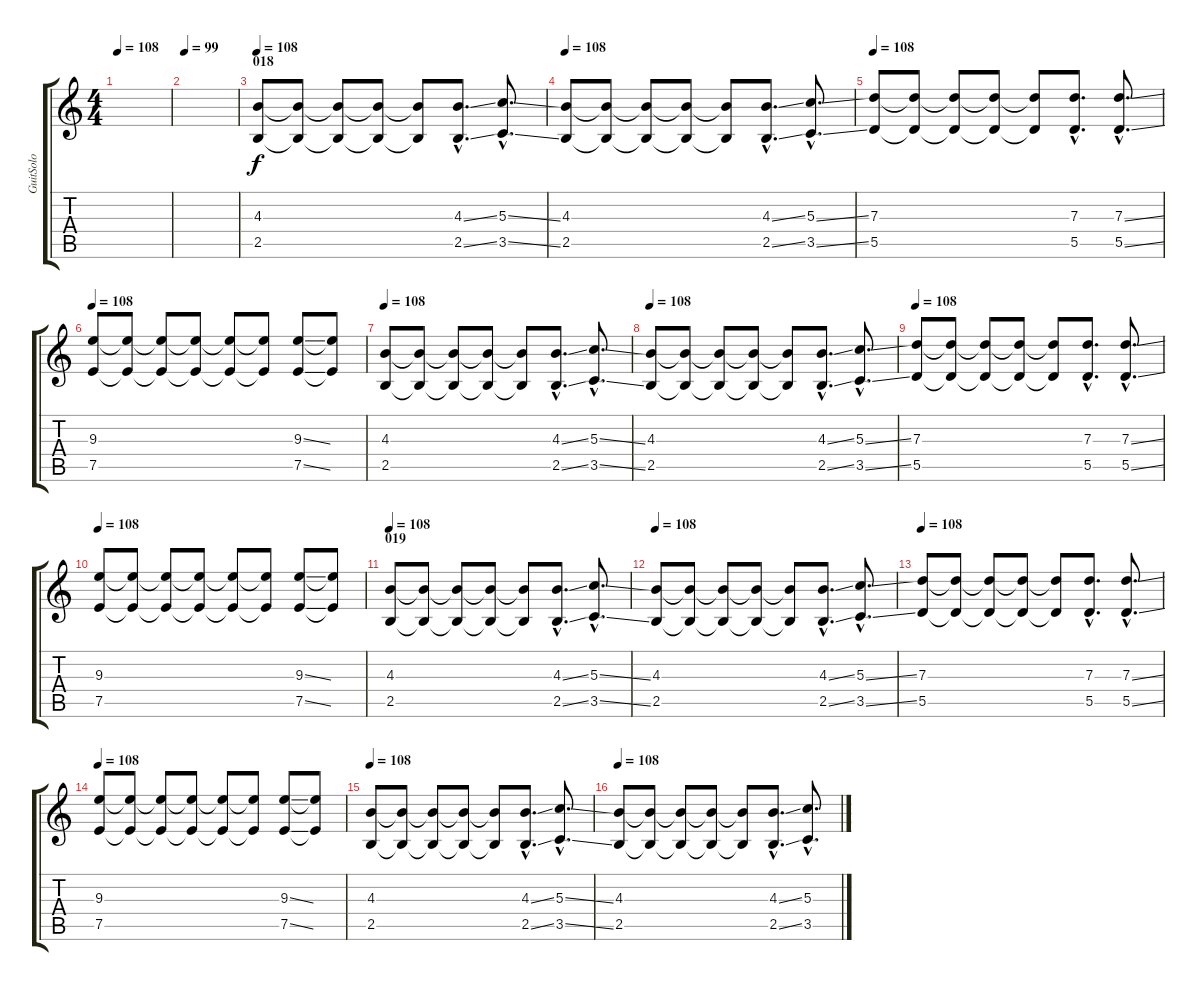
\track ("GuitSolo" "GuitSolo") {instrument acousticguitarsteel}
\staff {score tabs}
\tuning (E4 B3 G3 D3 A2 E2) {hide}
\ts (4 4)
\tempo 108
\clef g2
\ks c
|
\tempo 99
|
\section ("" "018")
\tempo 108
(4.3 2.5).8 (4.3{t} 2.5{t}).8 (4.3{t} 2.5{t}).8 (4.3{t} 2.5{t}).8 (4.3{t} 2.5{t}).8 (4.3{ss hac} 2.5{ss hac}).8{d} (5.3{ss hac} 3.5{ss hac}).8{d} |
\tempo 108
(4.3 2.5).8 (4.3{t} 2.5{t}).8 (4.3{t} 2.5{t}).8 (4.3{t} 2.5{t}).8 (4.3{t} 2.5{t}).8 (4.3{ss hac} 2.5{ss hac}).8{d} (5.3{ss hac} 3.5{ss hac}).8{d} |
\tempo 108
(7.3 5.5).8 (7.3{t} 5.5{t}).8 (7.3{t} 5.5{t}).8 (7.3{t} 5.5{t}).8 (7.3{t} 5.5{t}).8 (7.3{hac} 5.5{hac}).8{d} (7.3{ss hac} 5.5{ss hac}).8{d} |
\tempo 108
(9.3 7.5).8 (9.3{t} 7.5{t}).8 (9.3{t} 7.5{t}).8 (9.3{t} 7.5{t}).8 (9.3{t} 7.5{t}).8 (9.3{t} 7.5{t}).8 (9.3{ss} 7.5{ss}).8 (9.3{t} 7.5{t}).8 |
\tempo 108
(4.3 2.5).8 (4.3{t} 2.5{t}).8 (4.3{t} 2.5{t}).8 (4.3{t} 2.5{t}).8 (4.3{t} 2.5{t}).8 (4.3{ss hac} 2.5{ss hac}).8{d} (5.3{ss hac} 3.5{ss hac}).8{d} |
\tempo 108
(4.3 2.5).8 (4.3{t} 2.5{t}).8 (4.3{t} 2.5{t}).8 (4.3{t} 2.5{t}).8 (4.3{t} 2.5{t}).8 (4.3{ss hac} 2.5{ss hac}).8{d} (5.3{ss hac} 3.5{ss hac}).8{d} |
\tempo 108
(7.3 5.5).8 (7.3{t} 5.5{t}).8 (7.3{t} 5.5{t}).8 (7.3{t} 5.5{t}).8 (7.3{t} 5.5{t}).8 (7.3{hac} 5.5{hac}).8{d} (7.3{ss hac} 5.5{ss hac}).8{d} |
\tempo 108
(9.3 7.5).8 (9.3{t} 7.5{t}).8 (9.3{t} 7.5{t}).8 (9.3{t} 7.5{t}).8 (9.3{t} 7.5{t}).8 (9.3{t} 7.5{t}).8 (9.3{ss} 7.5{ss}).8 (9.3{t} 7.5{t}).8 |
\section ("" "019")
\tempo 108
(4.3 2.5).8 (4.3{t} 2.5{t}).8 (4.3{t} 2.5{t}).8 (4.3{t} 2.5{t}).8 (4.3{t} 2.5{t}).8 (4.3{ss hac} 2.5{ss hac}).8{d} (5.3{ss hac} 3.5{ss hac}).8{d} |
\tempo 108
(4.3 2.5).8 (4.3{t} 2.5{t}).8 (4.3{t} 2.5{t}).8 (4.3{t} 2.5{t}).8 (4.3{t} 2.5{t}).8 (4.3{ss hac} 2.5{ss hac}).8{d} (5.3{ss hac} 3.5{ss hac}).8{d} |
\tempo 108
(7.3 5.5).8 (7.3{t} 5.5{t}).8 (7.3{t} 5.5{t}).8 (7.3{t} 5.5{t}).8 (7.3{t} 5.5{t}).8 (7.3{hac} 5.5{hac}).8{d} (7.3{ss hac} 5.5{ss hac}).8{d} |
\tempo 108
(9.3 7.5).8 (9.3{t} 7.5{t}).8 (9.3{t} 7.5{t}).8 (9.3{t} 7.5{t}).8 (9.3{t} 7.5{t}).8 (9.3{t} 7.5{t}).8 (9.3{ss} 7.5{ss}).8 (9.3{t} 7.5{t}).8 |
\tempo 108
(4.3 2.5).8 (4.3{t} 2.5{t}).8 (4.3{t} 2.5{t}).8 (4.3{t} 2.5{t}).8 (4.3{t} 2.5{t}).8 (4.3{ss hac} 2.5{ss hac}).8{d} (5.3{ss hac} 3.5{ss hac}).8{d} |
\tempo 108
(4.3 2.5).8 (4.3{t} 2.5{t}).8 (4.3{t} 2.5{t}).8 (4.3{t} 2.5{t}).8 (4.3{t} 2.5{t}).8 (4.3{ss hac} 2.5{ss hac}).8{d} (5.3{ss hac} 3.5{ss hac}).8{d}
